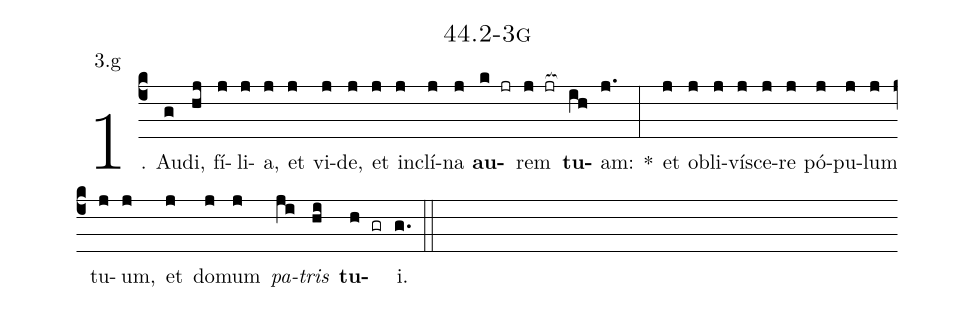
name: 44.2-3g;
annotation: 3.g;
%%
(c4)1. Au(g)di,(hj) fí(j)li(j)a,(j) et(j) vi(j)de,(j) et(j) in(j)clí(j)na(j) <b>au</b>(k jr)rem(j jr[ocb:1{]) <b>tu</b>(ih[ocb:0}])am:(j.) *(:) et(j) ob(j)li(j)ví(j)sce(j)re(j) pó(j)pu(j)lum(j) tu(j)um,(j) et(j) do(j)mum(j) <i>pa</i>(ji)<i>tris</i>(hi) <b>tu</b>(h gr)i.(g.) (::)


%E(j) u(j) o(ji) u(hi) a(h) e.(g.) (::)
